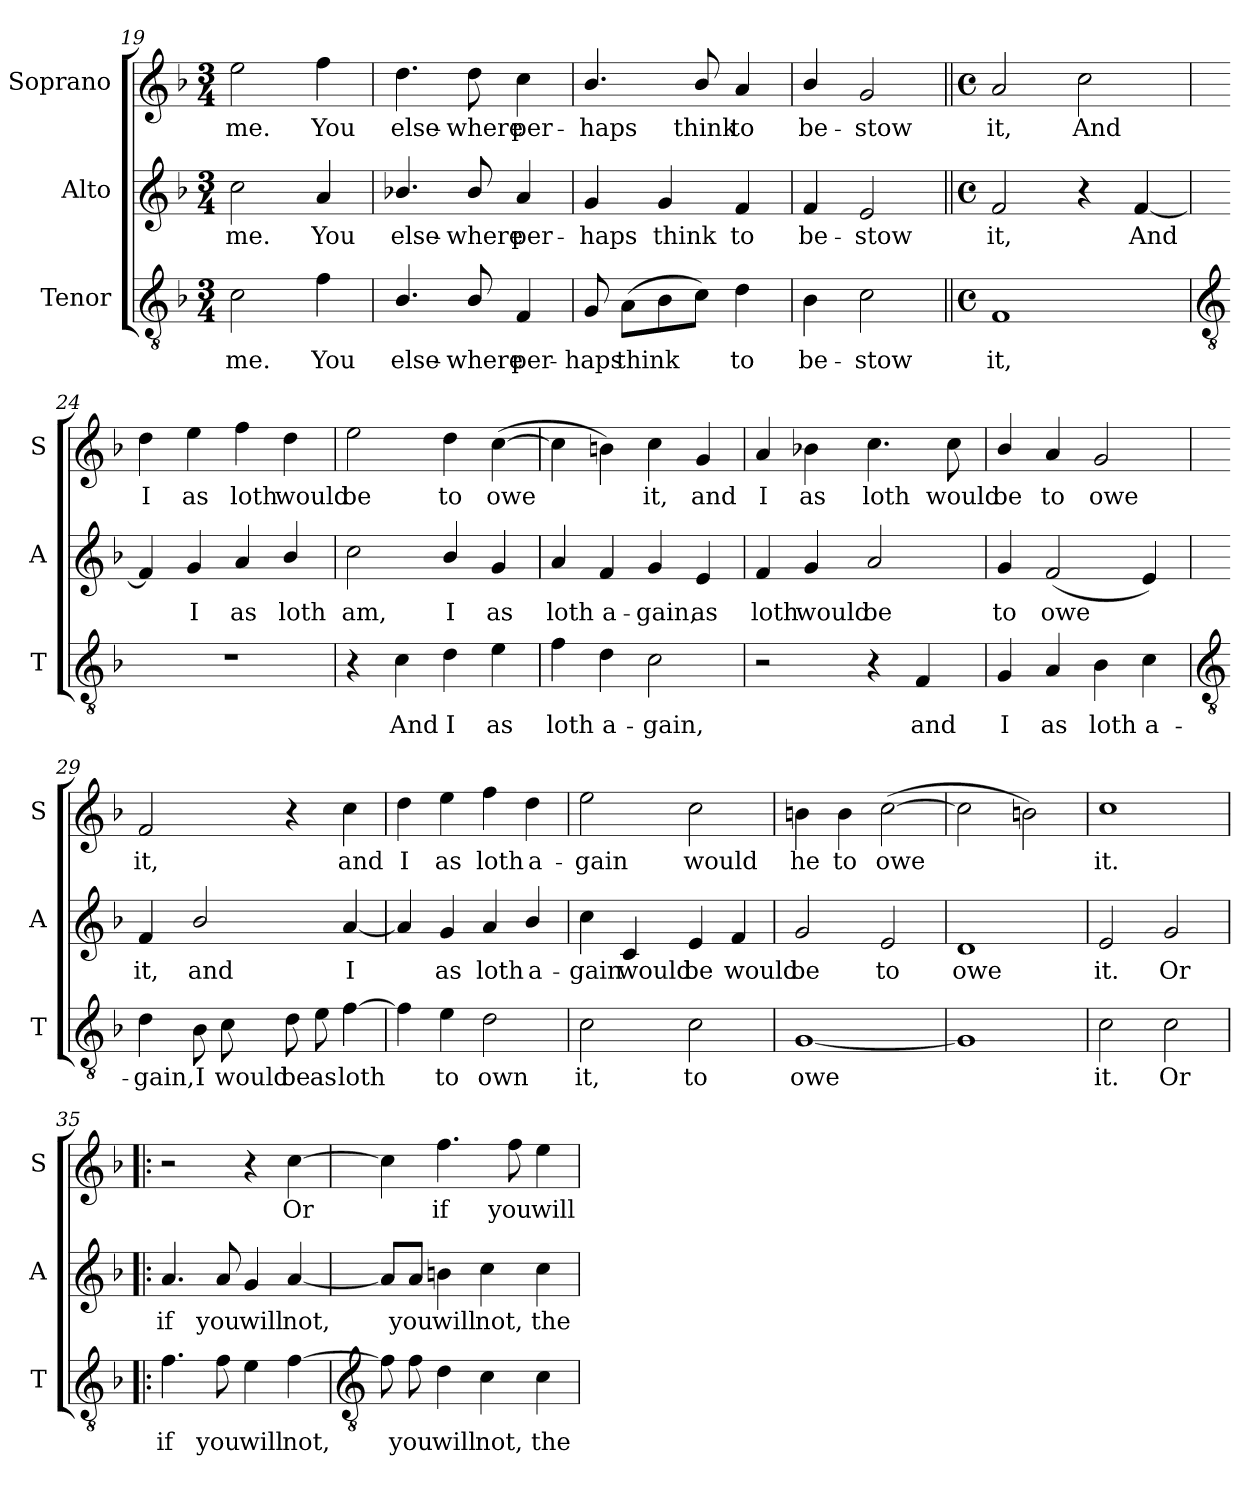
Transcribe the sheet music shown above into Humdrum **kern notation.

**kern	**text	**kern	**text	**kern	**text
*part3	*part3	*part2	*part2	*part1	*part1
*staff3	*staff3	*staff2	*staff2	*staff1	*staff1
*I"Tenor	*	*I"Alto	*	*I"Soprano	*
*I'T	*	*I'A	*	*I'S	*
*clefGv2	*	*clefG2	*	*clefG2	*
*k[b-]	*	*k[b-]	*	*k[b-]	*
*F:	*	*F:	*	*F:	*
*M3/4	*	*M3/4	*	*M3/4	*
=19	=19	=19	=19	=19	=19
!	!LO:LY:b	!	!LO:LY:b	!	!LO:LY:b
2c	me.	2cc	me.	2ee	me.
!	!LO:LY:b	!	!LO:LY:b	!	!LO:LY:b
4f	You	4a	You	4ff	You
=20	=20	=20	=20	=20	=20
!	!LO:LY:b	!	!LO:LY:b	!	!LO:LY:b
4.B-/	else-	4.b-X/	else-	4.dd	else-
!	!LO:LY:b	!	!LO:LY:b	!	!LO:LY:b
8B-/	-where	8b-/	-where	8dd	-where
!	!LO:LY:b	!	!LO:LY:b	!	!LO:LY:b
4F	per-	4a	per-	4cc	per-
=21	=21	=21	=21	=21	=21
!	!LO:LY:b	!	!LO:LY:b	!	!LO:LY:b
8G	-haps	4g	-haps	4.b-/	-haps
!	!LO:LY:b	!	!	!	!
(>8AL	think	.	.	.	.
!	!	!	!LO:LY:b	!	!
8B-	.	4g	think	.	.
!	!	!	!	!	!LO:LY:b
8cJ)	.	.	.	8b-/	think
!	!LO:LY:b	!	!LO:LY:b	!	!LO:LY:b
4d	to	4f	to	4a	to
=22	=22	=22	=22	=22	=22
!	!LO:LY:b	!	!LO:LY:b	!	!LO:LY:b
4B-	be-	4f	be-	4b-/	be-
!	!LO:LY:b	!	!LO:LY:b	!	!LO:LY:b
2c	-stow	2e	-stow	2g	-stow
=23||	=23||	=23||	=23||	=23||	=23||
*M4/4	*	*M4/4	*	*M4/4	*
*met(c)	*	*met(c)	*	*met(c)	*
!	!LO:LY:b	!	!LO:LY:b	!	!LO:LY:b
1F	it,	2f	it,	2a	it,
!	!	!	!	!	!LO:LY:b
.	.	4r	.	2cc	And
!	!	!	!LO:LY:b	!	!
.	.	[4f	And	.	.
!!LO:LB:g=z
=24	=24	=24	=24	=24	=24
*clefGv2	*	*	*	*	*
!	!	!	!	!	!LO:LY:b
1r	.	4f]	.	4dd	I
!	!	!	!LO:LY:b	!	!LO:LY:b
.	.	4g	I	4ee	as
!	!	!	!LO:LY:b	!	!LO:LY:b
.	.	4a	as	4ff	loth
!	!	!	!LO:LY:b	!	!LO:LY:b
.	.	4b-/	loth	4dd	would
=25	=25	=25	=25	=25	=25
!	!	!	!LO:LY:b	!	!LO:LY:b
4r	.	2cc	am,	2ee	be
!	!LO:LY:b	!	!	!	!
4c	And	.	.	.	.
!	!LO:LY:b	!	!LO:LY:b	!	!LO:LY:b
4d	I	4b-/	I	4dd	to
!	!LO:LY:b	!	!LO:LY:b	!	!LO:LY:b
4e	as	4g	as	(>[4cc	owe
=26	=26	=26	=26	=26	=26
!	!LO:LY:b	!	!LO:LY:b	!	!
4f	loth	4a	loth	4cc]	.
!	!LO:LY:b	!	!LO:LY:b	!	!
4d	a-	4f	a-	4bn)	.
!	!LO:LY:b	!	!LO:LY:b	!	!LO:LY:b
2c	-gain,	4g	-gain,	4cc	it,
!	!	!	!LO:LY:b	!	!LO:LY:b
.	.	4e	as	4g	and
=27	=27	=27	=27	=27	=27
!	!	!	!LO:LY:b	!	!LO:LY:b
2r	.	4f	loth	4a	I
!	!	!	!LO:LY:b	!	!LO:LY:b
.	.	4g	would	4b-X	as
!	!	!	!LO:LY:b	!	!LO:LY:b
4r	.	2a	be	4.cc	loth
!	!LO:LY:b	!	!	!	!
4F	and	.	.	.	.
!	!	!	!	!	!LO:LY:b
.	.	.	.	8cc	would
=28	=28	=28	=28	=28	=28
!	!LO:LY:b	!	!LO:LY:b	!	!LO:LY:b
4G	I	4g	to	4b-/	be
!	!LO:LY:b	!	!LO:LY:b	!	!LO:LY:b
4A	as	(<2f	owe	4a	to
!	!LO:LY:b	!	!	!	!LO:LY:b
4B-	loth	.	.	2g	owe
!	!LO:LY:b	!	!	!	!
4c	a-	4e)	.	.	.
!!LO:LB:g=z
=29	=29	=29	=29	=29	=29
*clefGv2	*	*	*	*	*
!	!LO:LY:b	!	!LO:LY:b	!	!LO:LY:b
4d	-gain,	4f	it,	2f	it,
!	!LO:LY:b	!	!LO:LY:b	!	!
8B-	I	2b-/	and	.	.
!	!LO:LY:b	!	!	!	!
8c	would	.	.	.	.
!	!LO:LY:b	!	!	!	!
8d	be	.	.	4r	.
!	!LO:LY:b	!	!	!	!
8e	as	.	.	.	.
!	!LO:LY:b	!	!LO:LY:b	!	!LO:LY:b
[4f	loth	[4a	I	4cc	and
=30	=30	=30	=30	=30	=30
!	!	!	!	!	!LO:LY:b
4f]	.	4a]	.	4dd	I
!	!LO:LY:b	!	!LO:LY:b	!	!LO:LY:b
4e	to	4g	as	4ee	as
!	!LO:LY:b	!	!LO:LY:b	!	!LO:LY:b
2d	own	4a	loth	4ff	loth
!	!	!	!LO:LY:b	!	!LO:LY:b
.	.	4b-/	a-	4dd	a-
=31	=31	=31	=31	=31	=31
!	!LO:LY:b	!	!LO:LY:b	!	!LO:LY:b
2c	it,	4cc	-gain	2ee	-gain
!	!	!	!LO:LY:b	!	!
.	.	4c	would	.	.
!	!LO:LY:b	!	!LO:LY:b	!	!LO:LY:b
2c	to	4e	be	2cc	would
!	!	!	!LO:LY:b	!	!
.	.	4f	would	.	.
=32	=32	=32	=32	=32	=32
!	!LO:LY:b	!	!LO:LY:b	!	!LO:LY:b
[1G	owe	2g	be	4bn	he
!	!	!	!	!	!LO:LY:b
.	.	.	.	4b	to
!	!	!	!LO:LY:b	!	!LO:LY:b
.	.	2e	to	(>[2cc	owe
=33	=33	=33	=33	=33	=33
!	!	!	!LO:LY:b	!	!
1G]	.	1d	owe	2cc]	.
.	.	.	.	2bn)	.
=34	=34	=34	=34	=34	=34
!	!LO:LY:b	!	!LO:LY:b	!	!LO:LY:b
2c	it.	2e	it.	1cc	it.
!	!LO:LY:b	!	!LO:LY:b	!	!
2c	Or	2g	Or	.	.
=35!|:	=35!|:	=35!|:	=35!|:	=35!|:	=35!|:
!	!LO:LY:b	!	!LO:LY:b	!	!
4.f	if	4.a	if	2r	.
!	!LO:LY:b	!	!LO:LY:b	!	!
8f	you	8a	you	.	.
!	!LO:LY:b	!	!LO:LY:b	!	!
4e	will	4g	will	4r	.
!	!LO:LY:b	!	!LO:LY:b	!	!LO:LY:b
[4f	not,	[4a	not,	[4cc	Or
!!LO:LB:g=z
=36	=36	=36	=36	=36	=36
*clefGv2	*	*	*	*	*
8f]	.	8a/L]	.	4cc]	.
!	!LO:LY:b	!	!LO:LY:b	!	!
8f	you	8a/J	you	.	.
!	!LO:LY:b	!	!LO:LY:b	!	!LO:LY:b
4d	will	4bn	will	4.ff	if
!	!LO:LY:b	!	!LO:LY:b	!	!
4c	not,	4cc	not,	.	.
!	!	!	!	!	!LO:LY:b
.	.	.	.	8ff	you
!	!LO:LY:b	!	!LO:LY:b	!	!LO:LY:b
4c	the	4cc	the	4ee	will
=	=	=	=	=	=
*-	*-	*-	*-	*-	*-
